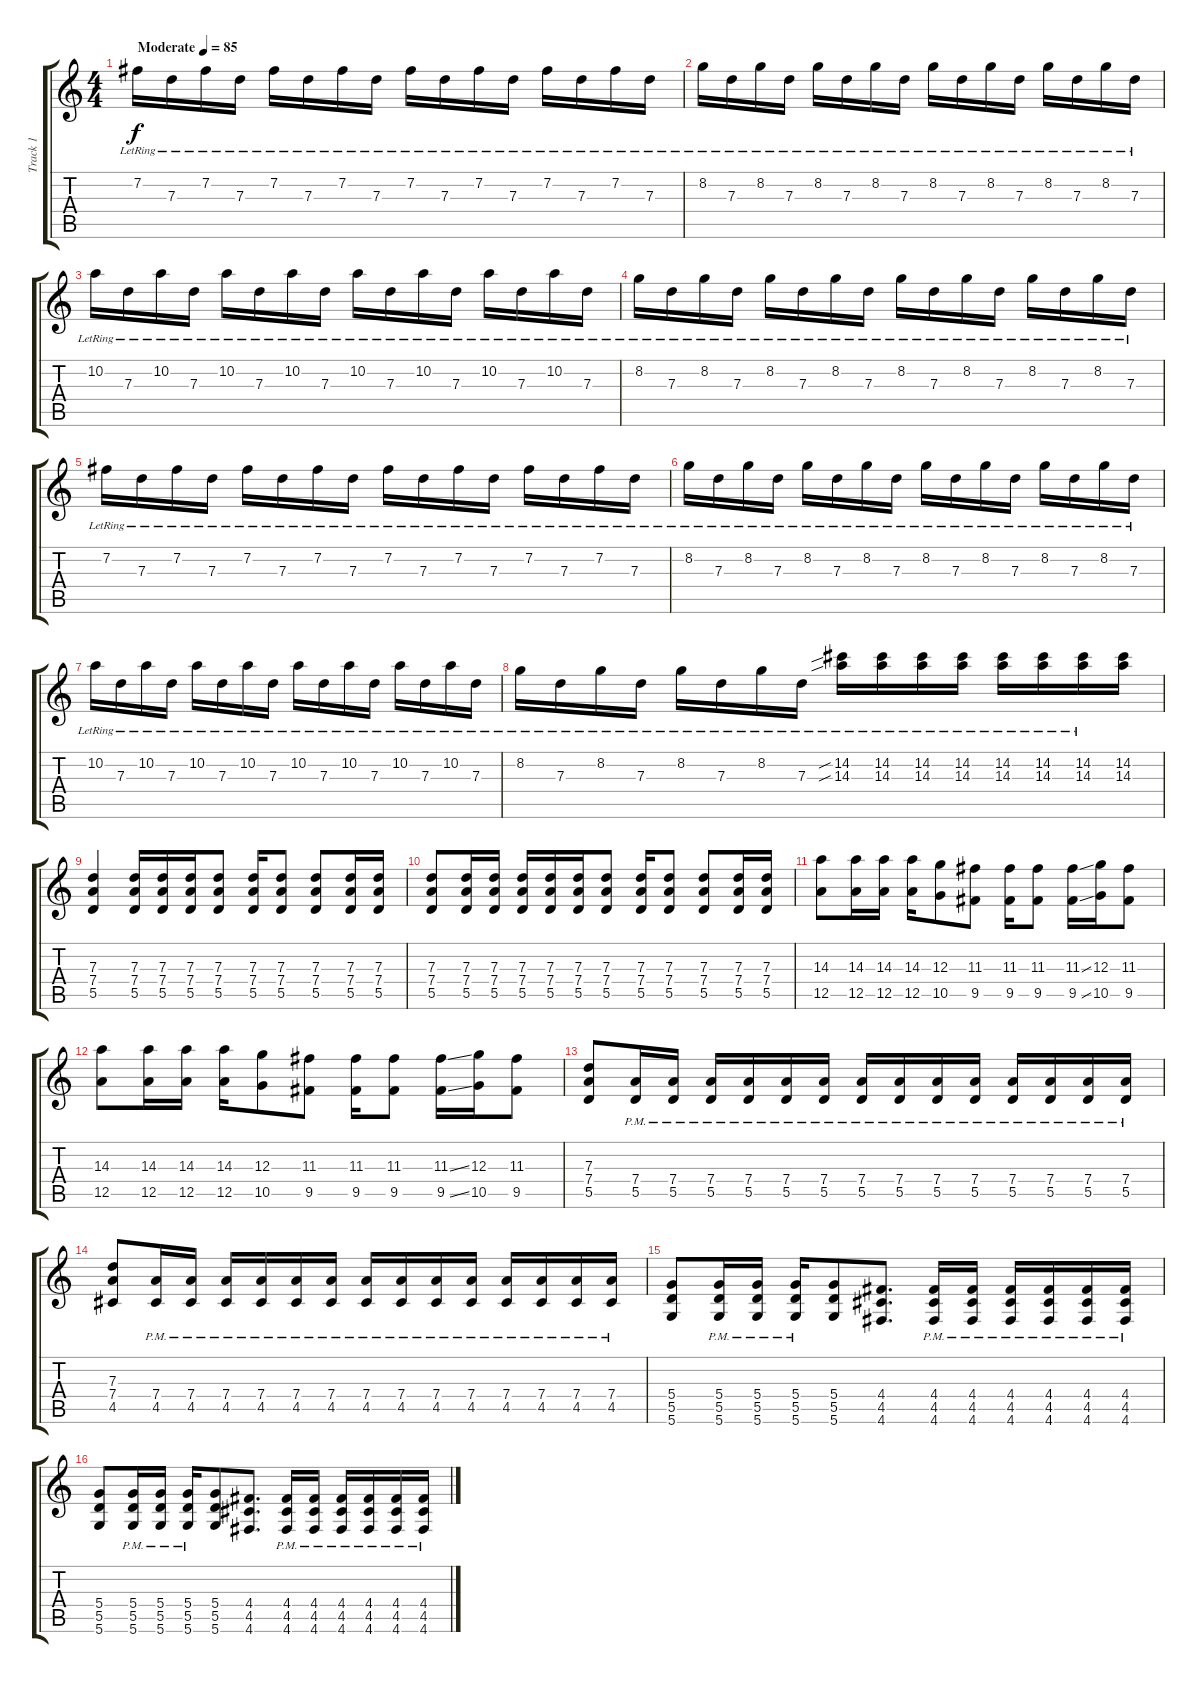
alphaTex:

\track ("Track 1" "Track 1") {instrument overdrivenguitar}
\staff {score tabs}
\tuning (E4 B3 G3 D3 A2 D2) {hide}
\ts (4 4)
\tempo (85 "Moderate")
\clef g2
\ks c
7.2{lr}.16{dy f instrument overdrivenguitar} 7.3{lr}.16 7.2{lr}.16 7.3{lr}.16 7.2{lr}.16 7.3{lr}.16 7.2{lr}.16 7.3{lr}.16 7.2{lr}.16 7.3{lr}.16 7.2{lr}.16 7.3{lr}.16 7.2{lr}.16 7.3{lr}.16 7.2{lr}.16 7.3{lr}.16 |
8.2{lr}.16 7.3{lr}.16 8.2{lr}.16 7.3{lr}.16 8.2{lr}.16 7.3{lr}.16 8.2{lr}.16 7.3{lr}.16 8.2{lr}.16 7.3{lr}.16 8.2{lr}.16 7.3{lr}.16 8.2{lr}.16 7.3{lr}.16 8.2{lr}.16 7.3{lr}.16 |
10.2{lr}.16 7.3{lr}.16 10.2{lr}.16 7.3{lr}.16 10.2{lr}.16 7.3{lr}.16 10.2{lr}.16 7.3{lr}.16 10.2{lr}.16 7.3{lr}.16 10.2{lr}.16 7.3{lr}.16 10.2{lr}.16 7.3{lr}.16 10.2{lr}.16 7.3{lr}.16 |
8.2{lr}.16 7.3{lr}.16 8.2{lr}.16 7.3{lr}.16 8.2{lr}.16 7.3{lr}.16 8.2{lr}.16 7.3{lr}.16 8.2{lr}.16 7.3{lr}.16 8.2{lr}.16 7.3{lr}.16 8.2{lr}.16 7.3{lr}.16 8.2{lr}.16 7.3{lr}.16 |
7.2{lr}.16 7.3{lr}.16 7.2{lr}.16 7.3{lr}.16 7.2{lr}.16 7.3{lr}.16 7.2{lr}.16 7.3{lr}.16 7.2{lr}.16 7.3{lr}.16 7.2{lr}.16 7.3{lr}.16 7.2{lr}.16 7.3{lr}.16 7.2{lr}.16 7.3{lr}.16 |
8.2{lr}.16 7.3{lr}.16 8.2{lr}.16 7.3{lr}.16 8.2{lr}.16 7.3{lr}.16 8.2{lr}.16 7.3{lr}.16 8.2{lr}.16 7.3{lr}.16 8.2{lr}.16 7.3{lr}.16 8.2{lr}.16 7.3{lr}.16 8.2{lr}.16 7.3{lr}.16 |
10.2{lr}.16 7.3{lr}.16 10.2{lr}.16 7.3{lr}.16 10.2{lr}.16 7.3{lr}.16 10.2{lr}.16 7.3{lr}.16 10.2{lr}.16 7.3{lr}.16 10.2{lr}.16 7.3{lr}.16 10.2{lr}.16 7.3{lr}.16 10.2{lr}.16 7.3{lr}.16 |
8.2{lr}.16 7.3{lr}.16 8.2{lr}.16 7.3{lr}.16 8.2{lr}.16 7.3{lr}.16 8.2{lr}.16 7.3{lr}.16 (14.2{sib lr} 14.3{sib}).16 (14.2 14.3{lr}).16 (14.2{lr} 14.3).16 (14.2 14.3{lr}).16 (14.2{lr} 14.3).16 (14.2 14.3{lr}).16 (14.2{lr} 14.3).16 (14.2 14.3).16 |
(7.3 7.4 5.5).4 (7.3 7.4 5.5).16 (7.3 7.4 5.5).16 (7.3 7.4 5.5).16 (7.3 7.4 5.5).8 (7.3 7.4 5.5).16 (7.3 7.4 5.5).8 (7.3 7.4 5.5).8 (7.3 7.4 5.5).16 (7.3 7.4 5.5).16 |
(7.3 7.4 5.5).8 (7.3 7.4 5.5).16 (7.3 7.4 5.5).16 (7.3 7.4 5.5).16 (7.3 7.4 5.5).16 (7.3 7.4 5.5).16 (7.3 7.4 5.5).8 (7.3 7.4 5.5).16 (7.3 7.4 5.5).8 (7.3 7.4 5.5).8 (7.3 7.4 5.5).16 (7.3 7.4 5.5).16 |
(14.3 12.5).8 (14.3 12.5).16 (14.3 12.5).16 (14.3 12.5).16 (12.3 10.5).8 (11.3 9.5).8 (11.3 9.5).16 (11.3 9.5).8 (11.3{ss} 9.5{ss}).16 (12.3 10.5).16 (11.3 9.5).8 |
(14.3 12.5).8 (14.3 12.5).16 (14.3 12.5).16 (14.3 12.5).16 (12.3 10.5).8 (11.3 9.5).8 (11.3 9.5).16 (11.3 9.5).8 (11.3{ss} 9.5{ss}).16 (12.3 10.5).16 (11.3 9.5).8 |
(7.3 7.4 5.5).8 (7.4{pm} 5.5{pm}).16 (7.4{pm} 5.5{pm}).16 (7.4{pm} 5.5{pm}).16 (7.4{pm} 5.5{pm}).16 (7.4{pm} 5.5{pm}).16 (7.4{pm} 5.5{pm}).16 (7.4{pm} 5.5{pm}).16 (7.4{pm} 5.5{pm}).16 (7.4{pm} 5.5{pm}).16 (7.4{pm} 5.5{pm}).16 (7.4{pm} 5.5{pm}).16 (7.4{pm} 5.5{pm}).16 (7.4{pm} 5.5{pm}).16 (7.4{pm} 5.5{pm}).16 |
(7.3 7.4 4.5).8 (7.4{pm} 4.5{pm}).16 (7.4{pm} 4.5{pm}).16 (7.4{pm} 4.5{pm}).16 (7.4{pm} 4.5{pm}).16 (7.4{pm} 4.5{pm}).16 (7.4{pm} 4.5{pm}).16 (7.4{pm} 4.5{pm}).16 (7.4{pm} 4.5{pm}).16 (7.4{pm} 4.5{pm}).16 (7.4{pm} 4.5{pm}).16 (7.4{pm} 4.5{pm}).16 (7.4{pm} 4.5{pm}).16 (7.4{pm} 4.5{pm}).16 (7.4{pm} 4.5{pm}).16 |
(5.4 5.5 5.6).8 (5.4{pm} 5.5{pm} 5.6{pm}).16 (5.4{pm} 5.5{pm} 5.6{pm}).16 (5.4{pm} 5.5{pm} 5.6{pm}).16 (5.4 5.5 5.6).8 (4.4 4.5 4.6).8{d} (4.4{pm} 4.5{pm} 4.6{pm}).16 (4.4{pm} 4.5{pm} 4.6{pm}).16 (4.4{pm} 4.5{pm} 4.6{pm}).16 (4.4{pm} 4.5{pm} 4.6{pm}).16 (4.4{pm} 4.5{pm} 4.6{pm}).16 (4.4{pm} 4.5{pm} 4.6{pm}).16 |
(5.4 5.5 5.6).8 (5.4{pm} 5.5{pm} 5.6{pm}).16 (5.4{pm} 5.5{pm} 5.6{pm}).16 (5.4{pm} 5.5{pm} 5.6{pm}).16 (5.4 5.5 5.6).8 (4.4 4.5 4.6).8{d} (4.4{pm} 4.5{pm} 4.6{pm}).16 (4.4{pm} 4.5{pm} 4.6{pm}).16 (4.4{pm} 4.5{pm} 4.6{pm}).16 (4.4{pm} 4.5{pm} 4.6{pm}).16 (4.4{pm} 4.5{pm} 4.6{pm}).16 (4.4{pm} 4.5{pm} 4.6{pm}).16
